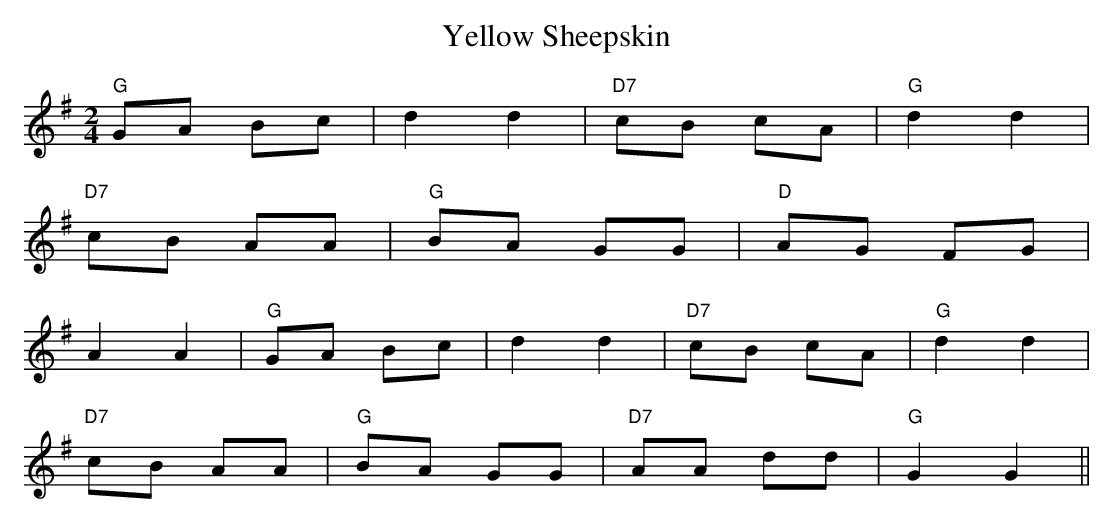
X:1
T:Yellow Sheepskin
M:2/4
L:1/16
K:G
"G"G2A2 B2c2|d4d4|"D7"c2B2 c2A2|"G"d4d4|
"D7"c2B2 A2A2|"G"B2A2 G2G2|"D"A2G2 F2G2|
A4A4|"G"G2A2 B2c2|d4d4|"D7"c2B2 c2A2|"G"d4d4|
"D7"c2B2 A2A2|"G"B2A2 G2G2|"D7"A2A2 d2d2|"G"G4G4||
